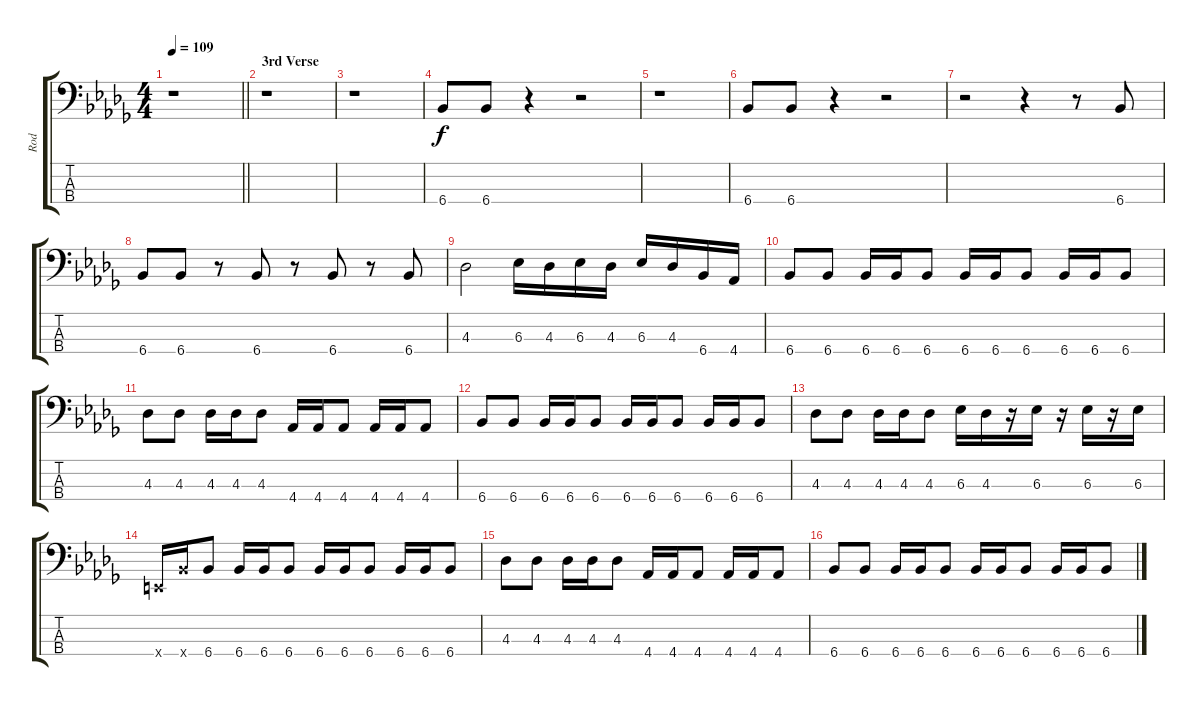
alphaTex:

\track ("Rod" "Rod") {instrument electricbasspick}
\staff {score tabs}
\tuning (G2 D2 A1 E1) {hide}
\ts (4 4)
\tempo 109
\clef f4
\barLineRight lightlight
\ks bbminor
r.1{dy f} |
\section ("" "3rd Verse")
r.1 |
r.1 |
6.4.8 6.4.8 r.4 r.2 |
r.1 |
6.4.8 6.4.8 r.4 r.2 |
r.2 r.4 r.8 6.4.8 |
6.4.8 6.4.8 r.8 6.4.8 r.8 6.4.8 r.8 6.4.8 |
4.3.2 6.3.16 4.3.16 6.3.16 4.3.16 6.3.16 4.3.16 6.4.16 4.4.16 |
6.4.8 6.4.8 6.4.16 6.4.16 6.4.8 6.4.16 6.4.16 6.4.8 6.4.16 6.4.16 6.4.8 |
4.3.8 4.3.8 4.3.16 4.3.16 4.3.8 4.4.16 4.4.16 4.4.8 4.4.16 4.4.16 4.4.8 |
6.4.8 6.4.8 6.4.16 6.4.16 6.4.8 6.4.16 6.4.16 6.4.8 6.4.16 6.4.16 6.4.8 |
4.3.8 4.3.8 4.3.16 4.3.16 4.3.8 6.3.16 4.3.16 r.16 6.3.16 r.16 6.3.16 r.16 6.3.16 |
0.4{x}.16 6.4{x}.16 6.4.8 6.4.16 6.4.16 6.4.8 6.4.16 6.4.16 6.4.8 6.4.16 6.4.16 6.4.8 |
4.3.8 4.3.8 4.3.16 4.3.16 4.3.8 4.4.16 4.4.16 4.4.8 4.4.16 4.4.16 4.4.8 |
6.4.8 6.4.8 6.4.16 6.4.16 6.4.8 6.4.16 6.4.16 6.4.8 6.4.16 6.4.16 6.4.8
